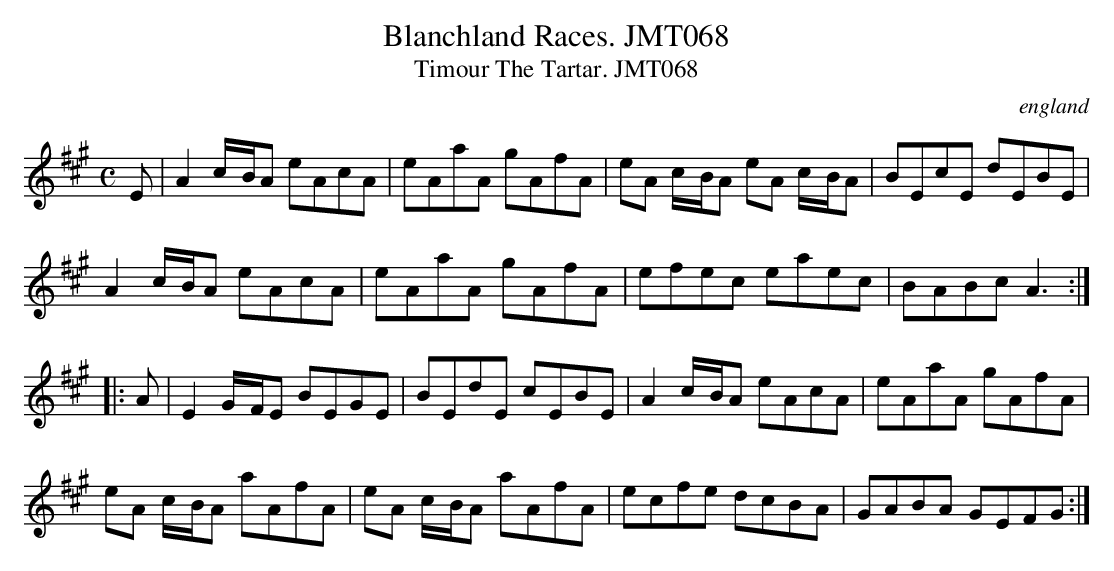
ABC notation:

X:1
T:Blanchland Races. JMT068
T:Timour The Tartar. JMT068
O:england
M:C
L:1/8
K:A
E|A2c/-B/A eAcA|eAaA gAfA|eA c/-B/A eA c/-B/A|BEcE dEBE|
A2c/-B/A eAcA|eAaA gAfA|efec eaec|BABcA3:|
|:A|E2G/-F/E BEGE|BEdE cEBE|A2c/-B/A eAcA|eAaA gAfA|
eA c/-B/A aAfA|eA c/-B/A aAfA|ecfe dcBA|GABA GEFG:|]
